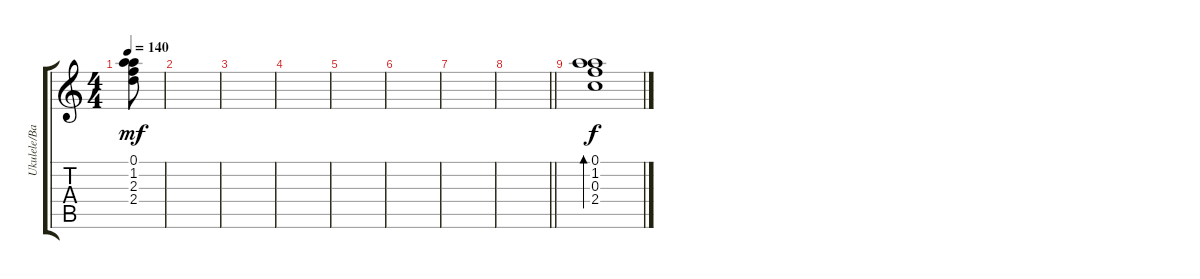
\track ("Ukulele/Banjo" "Ukulele/Ba") {instrument acousticguitarnylon}
\staff {score tabs}
\tuning (A4 E4 C4 G4 A2 E2) {hide}
\ts (4 4)
\tempo 140
\clef g2
\ks c
(0.1 1.2 2.3 2.4).8{dy mf} |
|
|
|
|
|
|
\barLineRight lightlight
|
(0.1 1.2 0.3 2.4).1{bd 480 dy f}
